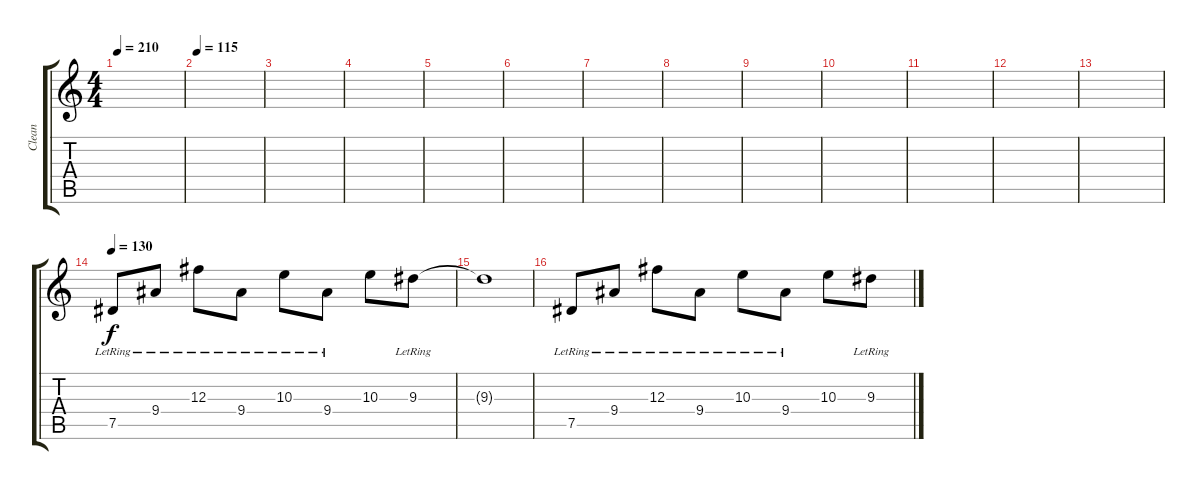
\track ("Clean" "Clean") {instrument electricguitarclean}
\staff {score tabs}
\tuning (Eb4 Bb3 Gb3 Db3 Ab2 Eb2) {hide}
\ts (4 4)
\tempo 210
\tempo 25
\tempo 210
\clef g2
\ks c
|
\tempo 115
|
|
|
|
|
|
|
|
|
|
|
|
\tempo 130
7.5{lr}.8 9.4{lr}.8 12.3{lr}.8 9.4{lr}.8 10.3{lr}.8 9.4{lr}.8 10.3.8 9.3{lr}.8 |
9.3{t}.1 |
7.5{lr}.8 9.4{lr}.8 12.3{lr}.8 9.4{lr}.8 10.3{lr}.8 9.4{lr}.8 10.3.8 9.3{lr}.8
